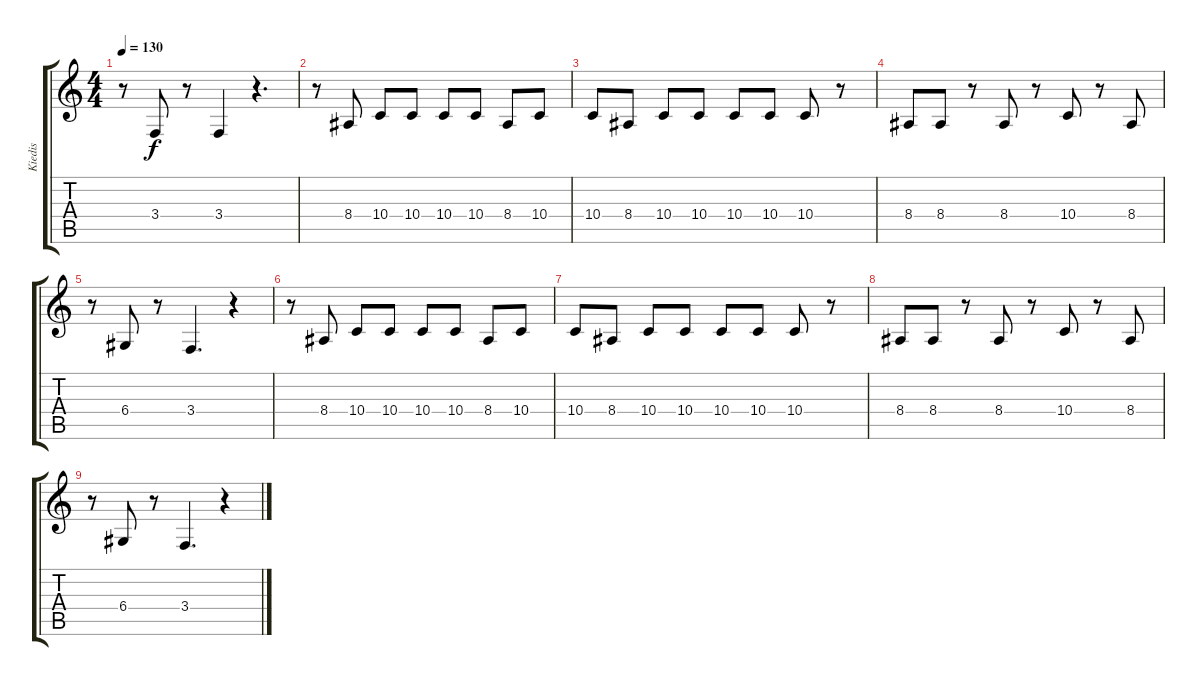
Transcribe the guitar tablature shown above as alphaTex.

\track ("Kiedis" "Kiedis") {instrument recorder}
\staff {score tabs}
\tuning (E4 B3 G3 D3 A2 E2) {hide}
\ts (4 4)
\tempo 130
\clef g2
\ks c
r.8{dy f} 3.4.8 r.8 3.4.4 r.4{d} |
r.8 8.4.8 10.4.8 10.4.8 10.4.8 10.4.8 8.4.8 10.4.8 |
10.4.8 8.4.8 10.4.8 10.4.8 10.4.8 10.4.8 10.4.8 r.8 |
8.4.8 8.4.8 r.8 8.4.8 r.8 10.4.8 r.8 8.4.8 |
r.8 6.4.8 r.8 3.4.4{d} r.4 |
r.8 8.4.8 10.4.8 10.4.8 10.4.8 10.4.8 8.4.8 10.4.8 |
10.4.8 8.4.8 10.4.8 10.4.8 10.4.8 10.4.8 10.4.8 r.8 |
8.4.8 8.4.8 r.8 8.4.8 r.8 10.4.8 r.8 8.4.8 |
r.8 6.4.8 r.8 3.4.4{d} r.4
